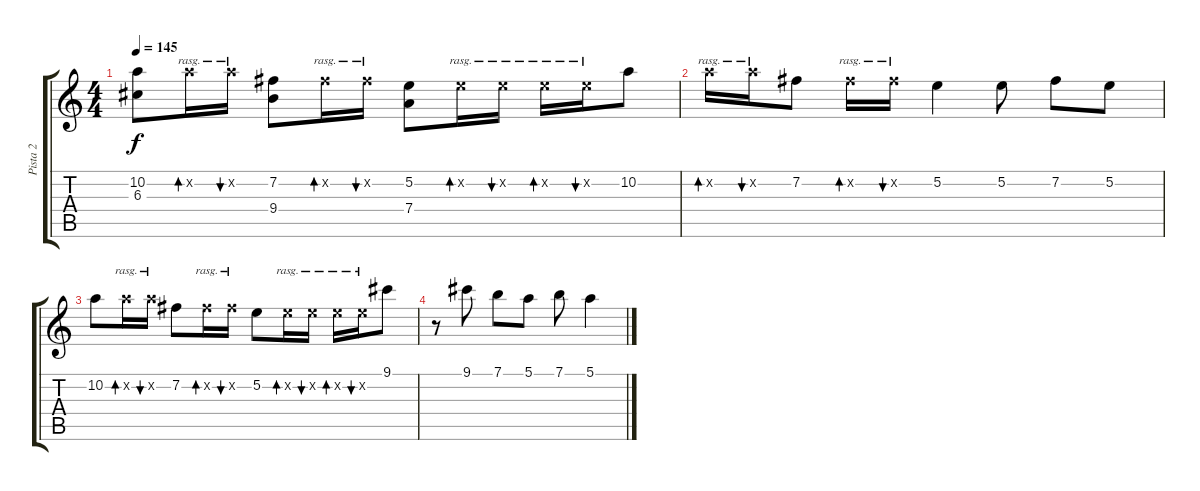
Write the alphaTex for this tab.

\track ("Pista 2" "Pista 2") {instrument distortionguitar}
\staff {score tabs}
\tuning (E4 B3 G3 D3 A2 E2) {hide}
\ts (4 4)
\tempo 145
\clef g2
\ks c
(10.2 6.3).8{dy f} 10.2{x}.16{bd 30 rasg ii} 10.2{x}.16{bu 30 rasg ii} (7.2 9.4).8 7.2{x}.16{bd 30 rasg ii} 7.2{x}.16{bu 30 rasg ii} (5.2 7.4).8 5.2{x}.16{bd 30 rasg ii} 5.2{x}.16{bu 30 rasg ii} 5.2{x}.16{bd 30 rasg ii} 5.2{x}.16{bu 30 rasg ii} 10.2.8 |
10.2{x}.16{bd 30 rasg ii} 10.2{x}.16{bu 30 rasg ii} 7.2.8 7.2{x}.16{bd 30 rasg ii} 7.2{x}.16{bu 30 rasg ii} 5.2.4 5.2.8 7.2.8 5.2.8 |
10.2.8 10.2{x}.16{bd 30 rasg ii} 10.2{x}.16{bu 30 rasg ii} 7.2.8 7.2{x}.16{bd 30 rasg ii} 7.2{x}.16{bu 30 rasg ii} 5.2.8 5.2{x}.16{bd 30 rasg ii} 5.2{x}.16{bu 30 rasg ii} 5.2{x}.16{bd 30 rasg ii} 5.2{x}.16{bu 30 rasg ii} 9.1.8 |
r.8 9.1.8 7.1.8 5.1.8 7.1.8 5.1.4
